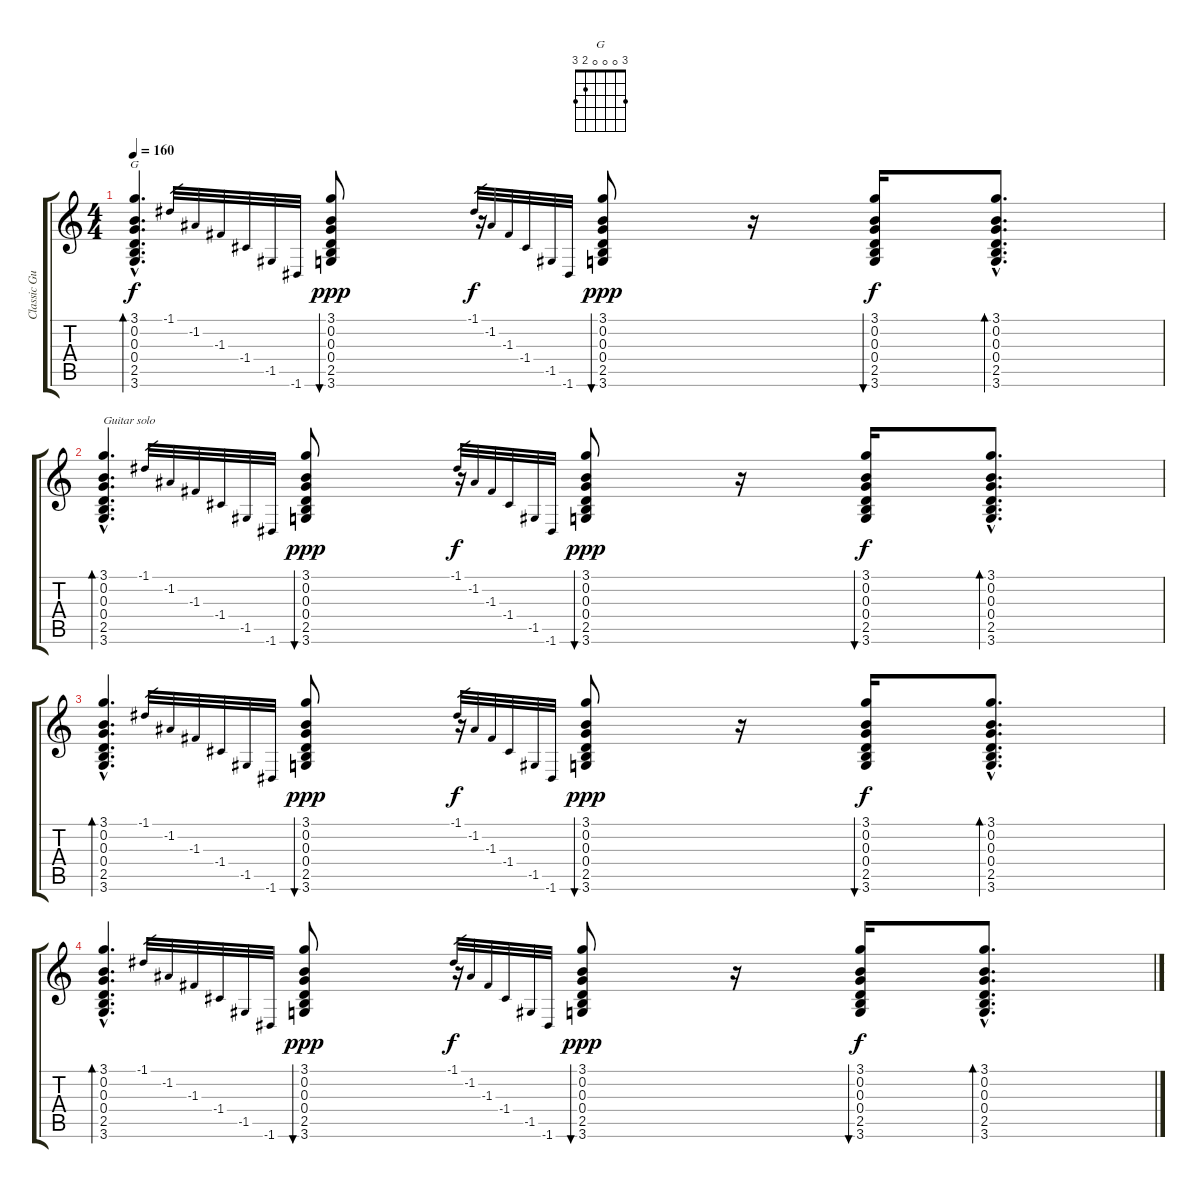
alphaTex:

\track ("Classic Guitar" "Classic Gu") {instrument acousticguitarnylon}
\staff {score tabs}
\tuning (E4 B3 G3 D3 A2 E2) {hide}
\chord ("G" 3 0 0 0 2 3)
\ts (4 4)
\tempo 160
\clef g2
\ks c
(3.1{hac} 0.2{hac} 0.3{hac} 0.4{hac} 2.5{hac} 3.6{hac}).4{d bd 240 ch "G" dy f} -1.1.32{gr} -1.2.32{gr} -1.3.32{gr} -1.4.32{gr} -1.5.32{gr} -1.6.32{gr} (3.1 0.2 0.3 0.4 2.5 3.6).8{bu 30 dy ppp} r.16 -1.1.32{gr dy f} -1.2.32{gr} -1.3.32{gr} -1.4.32{gr} -1.5.32{gr} -1.6.32{gr} (3.1 0.2 0.3 0.4 2.5 3.6).8{bu 30 dy ppp} r.16 (3.1 0.2 0.3 0.4 2.5 3.6).16{bu 30 dy f} (3.1{hac} 0.2{hac} 0.3{hac} 0.4{hac} 2.5{hac} 3.6{hac}).8{d bd 120} |
(3.1{hac} 0.2{hac} 0.3{hac} 0.4{hac} 2.5{hac} 3.6{hac}).4{d bd 240 txt "Guitar solo"} -1.1.32{gr} -1.2.32{gr} -1.3.32{gr} -1.4.32{gr} -1.5.32{gr} -1.6.32{gr} (3.1 0.2 0.3 0.4 2.5 3.6).8{bu 30 dy ppp} r.16 -1.1.32{gr dy f} -1.2.32{gr} -1.3.32{gr} -1.4.32{gr} -1.5.32{gr} -1.6.32{gr} (3.1 0.2 0.3 0.4 2.5 3.6).8{bu 30 dy ppp} r.16 (3.1 0.2 0.3 0.4 2.5 3.6).16{bu 30 dy f} (3.1{hac} 0.2{hac} 0.3{hac} 0.4{hac} 2.5{hac} 3.6{hac}).8{d bd 120} |
(3.1{hac} 0.2{hac} 0.3{hac} 0.4{hac} 2.5{hac} 3.6{hac}).4{d bd 240} -1.1.32{gr} -1.2.32{gr} -1.3.32{gr} -1.4.32{gr} -1.5.32{gr} -1.6.32{gr} (3.1 0.2 0.3 0.4 2.5 3.6).8{bu 30 dy ppp} r.16 -1.1.32{gr dy f} -1.2.32{gr} -1.3.32{gr} -1.4.32{gr} -1.5.32{gr} -1.6.32{gr} (3.1 0.2 0.3 0.4 2.5 3.6).8{bu 30 dy ppp} r.16 (3.1 0.2 0.3 0.4 2.5 3.6).16{bu 30 dy f} (3.1{hac} 0.2{hac} 0.3{hac} 0.4{hac} 2.5{hac} 3.6{hac}).8{d bd 120} |
(3.1{hac} 0.2{hac} 0.3{hac} 0.4{hac} 2.5{hac} 3.6{hac}).4{d bd 240} -1.1.32{gr} -1.2.32{gr} -1.3.32{gr} -1.4.32{gr} -1.5.32{gr} -1.6.32{gr} (3.1 0.2 0.3 0.4 2.5 3.6).8{bu 30 dy ppp} r.16 -1.1.32{gr dy f} -1.2.32{gr} -1.3.32{gr} -1.4.32{gr} -1.5.32{gr} -1.6.32{gr} (3.1 0.2 0.3 0.4 2.5 3.6).8{bu 30 dy ppp} r.16 (3.1 0.2 0.3 0.4 2.5 3.6).16{bu 30 dy f} (3.1{hac} 0.2{hac} 0.3{hac} 0.4{hac} 2.5{hac} 3.6{hac}).8{d bd 120}
